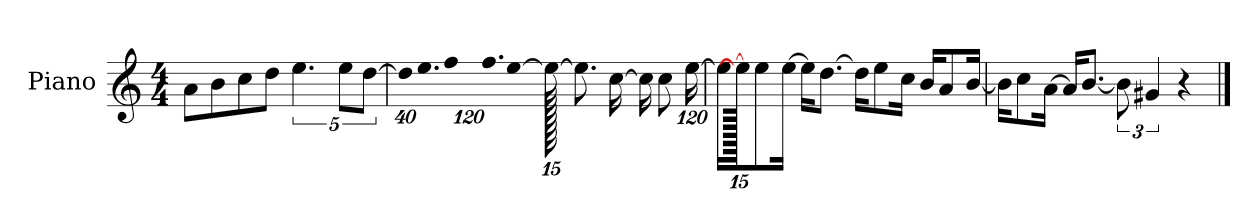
**kern
*part1
*staff1
*I"Piano
*I'P-no
*clefG2
*k[]
*M4/4
*MM90
=1
8a\L
8b\
8cc\
8dd\J
5.ee\
10ee\L
[10dd\J
=2
*Xbrackettup
!LO:N:vis=32
640%23dd\KLL]
!LO:N:vis=16.
960%103ee\J
!LO:N:vis=8
960%137ff\
!LO:N:vis=16.
960%103ff\L
[384%41ee\J
1920ee\_
8.ee\L]
[16cc\Jk
16cc\KL]
8cc\
[1920%119ee\Jk
=3
16ee\KL]
1920ee\_
8ee\
[16ee\Jk
16ee\KL]
[8.dd\J
16dd\KL]
8ee\
16cc\Jk
16b/KL
8a/
[16b/Jk
=4
16b\KL]
8cc\
[16a\Jk
16a/KL]
[8.b/J
*brackettup
12b\]
6g#X/
4r
==
*-
